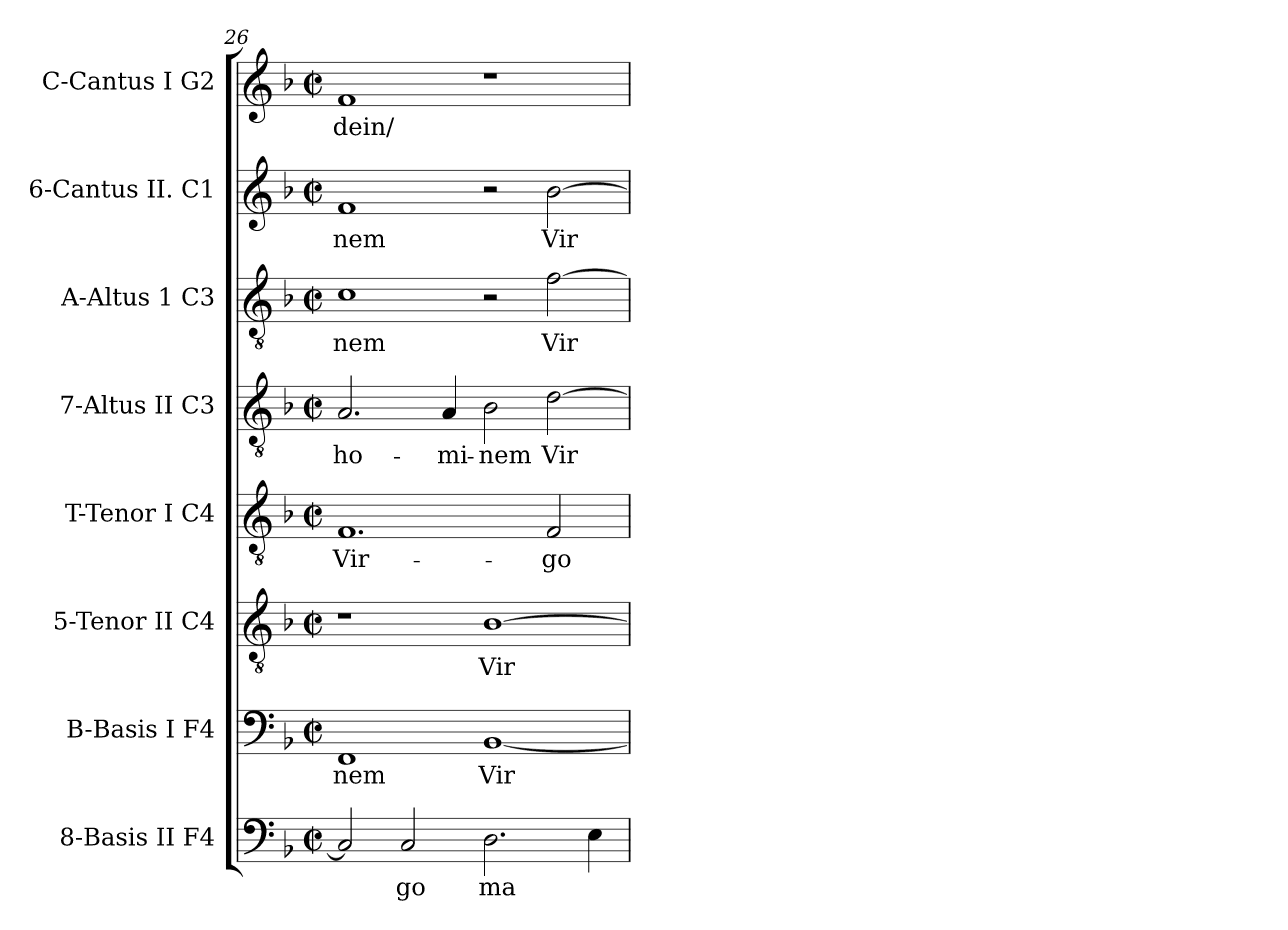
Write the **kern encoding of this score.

**kern	**text	**kern	**text	**kern	**text	**kern	**text	**kern	**text	**kern	**text	**kern	**text	**kern	**text
*part8	*part8	*part7	*part7	*part6	*part6	*part5	*part5	*part4	*part4	*part3	*part3	*part2	*part2	*part1	*part1
*staff8	*staff8	*staff7	*staff7	*staff6	*staff6	*staff5	*staff5	*staff4	*staff4	*staff3	*staff3	*staff2	*staff2	*staff1	*staff1
*I"8-Basis II  F4	*	*I"B-Basis I  F4	*	*I"5-Tenor II  C4	*	*I"T-Tenor I  C4	*	*I"7-Altus II  C3	*	*I"A-Altus 1  C3	*	*I"6-Cantus II.  C1	*	*I"C-Cantus I  G2	*
*	*	*I'B	*	*	*	*I'T	*	*	*	*I'A	*	*	*	*I'C	*
!!LO:PB:g=z
*clefF4	*	*clefF4	*	*clefGv2	*	*clefGv2	*	*clefGv2	*	*clefGv2	*	*clefG2	*	*clefG2	*
*k[b-]	*	*k[b-]	*	*k[b-]	*	*k[b-]	*	*k[b-]	*	*k[b-]	*	*k[b-]	*	*k[b-]	*
*F:	*	*F:	*	*F:	*	*F:	*	*F:	*	*F:	*	*F:	*	*F:	*
*M2/2	*	*M2/2	*	*M2/2	*	*M2/2	*	*M2/2	*	*M2/2	*	*M2/2	*	*M2/2	*
*met(c|)	*	*met(c|)	*	*met(c|)	*	*met(c|)	*	*met(c|)	*	*met(c|)	*	*met(c|)	*	*met(c|)	*
=26	=26	=26	=26	=26	=26	=26	=26	=26	=26	=26	=26	=26	=26	=26	=26
!	!LO:LY:b:cj	!	!LO:LY:b:cj	!	!	!	!LO:LY:b:cj	!	!LO:LY:b:cj	!	!LO:LY:b:cj	!	!LO:LY:b:cj	!	!LO:LY:b:cj
2C/]	--	1FF	-nem	1r	.	1.F	Vir-	2.A/	ho-	1c	-nem	1f	-nem	1f	dein/
!	!LO:LY:b:cj	!	!	!	!	!	!	!	!	!	!	!	!	!	!
2C/	-go	.	.	.	.	.	.	.	.	.	.	.	.	.	.
!	!	!	!	!	!	!	!	!	!LO:LY:b:cj	!	!	!	!	!	!
.	.	.	.	.	.	.	.	4A/	-mi-	.	.	.	.	.	.
!	!LO:LY:b:cj	!	!LO:LY:b:cj	!	!LO:LY:b:cj	!	!	!	!LO:LY:b:cj	!	!	!	!	!	!
2.D\	ma-	[<1BB-	Vir-	[>1B-	Vir-	.	.	2B-\	-nem	2r	.	2r	.	1r	.
!	!	!	!	!	!	!	!LO:LY:b:cj	!	!LO:LY:b:cj	!	!LO:LY:b:cj	!	!LO:LY:b:cj	!	!
.	.	.	.	.	.	2F/	-go	[>2d\	Vir-	[>2f\	Vir-	[>2b-\	Vir-	.	.
!	!LO:LY:b:cj	!	!	!	!	!	!	!	!	!	!	!	!	!	!
4E\	--	.	.	.	.	.	.	.	.	.	.	.	.	.	.
=	=	=	=	=	=	=	=	=	=	=	=	=	=	=	=
*-	*-	*-	*-	*-	*-	*-	*-	*-	*-	*-	*-	*-	*-	*-	*-
